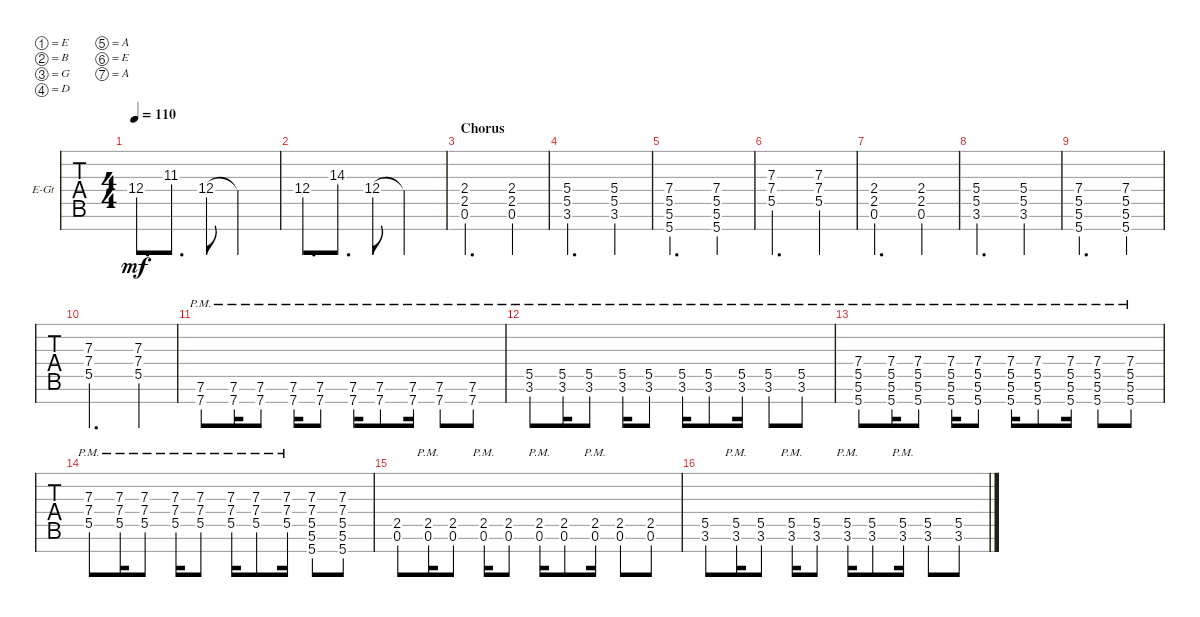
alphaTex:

\defaultSystemsLayout 4
\bracketExtendMode groupsimilarinstruments
\firstSystemTrackNameOrientation horizontal
\otherSystemsTrackNameOrientation horizontal
\track ("David" "E-Gt") {instrument distortionguitar}
\staff {tabs}
\tuning (E4 B3 G3 D3 A2 E2 A1)
\ts (4 4)
\tempo 110
\clef g2
\ks c
12.4.8{d dy mf} 11.3.8{d} 12.4.8 12.4{t}.2 |
12.4.8{d} 14.3.8{d} 12.4.8 12.4{t}.2 |
\section ("" "Chorus")
(0.6 2.5 2.4).2{d} (2.4 2.5 0.6).4 |
(3.6 5.5 5.4).2{d} (5.4 5.5 3.6).4 |
(5.5 7.4 5.6 5.7).2{d} (7.4 5.5 5.6 5.7).4 |
(5.5 7.4 7.3).2{d} (7.4 5.5 7.3).4 |
(0.6 2.5 2.4).2{d} (2.4 2.5 0.6).4 |
(3.6 5.5 5.4).2{d} (5.4 5.5 3.6).4 |
(5.5 7.4 5.6 5.7).2{d} (7.4 5.5 5.6 5.7).4 |
(5.5 7.4 7.3).2{d} (7.4 5.5 7.3).4 |
(7.6{pm} 7.7{pm}).8 (7.6{pm} 7.7{pm}).16 (7.7{pm} 7.6{pm}).8 (7.7{pm} 7.6{pm}).16 (7.6{pm} 7.7{pm}).8 (7.6{pm} 7.7{pm}).16 (7.7{pm} 7.6{pm}).8 (7.7{pm} 7.6{pm}).16 (7.6{pm} 7.7{pm}).8 (7.7{pm} 7.6{pm}).8 |
(3.6{pm} 5.5{pm}).8 (3.6{pm} 5.5{pm}).16 (3.6{pm} 5.5{pm}).8 (3.6{pm} 5.5{pm}).16 (3.6{pm} 5.5{pm}).8 (3.6{pm} 5.5{pm}).16 (3.6{pm} 5.5{pm}).8 (3.6{pm} 5.5{pm}).16 (3.6{pm} 5.5{pm}).8 (3.6{pm} 5.5{pm}).8 |
(5.6{pm} 5.5{pm} 5.7{pm} 7.4{pm}).8 (7.4{pm} 5.5{pm} 5.6{pm} 5.7{pm}).16 (5.5{pm} 7.4{pm} 5.6{pm} 5.7{pm}).8 (5.5{pm} 7.4{pm} 5.6{pm} 5.7{pm}).16 (7.4{pm} 5.5{pm} 5.6{pm} 5.7{pm}).8 (7.4{pm} 5.5{pm} 5.6{pm} 5.7{pm}).16 (5.5{pm} 7.4{pm} 5.6{pm} 5.7{pm}).8 (5.5{pm} 7.4{pm} 5.6{pm} 5.7{pm}).16 (7.4{pm} 5.5{pm} 5.6{pm} 5.7{pm}).8 (5.5{pm} 7.4{pm} 5.6{pm} 5.7{pm}).8 |
(7.4{pm} 7.3{pm} 5.5{pm}).8 (7.4{pm} 7.3{pm} 5.5{pm}).16 (7.3{pm} 7.4{pm} 5.5{pm}).8 (7.3{pm} 7.4{pm} 5.5{pm}).16 (7.3{pm} 7.4{pm} 5.5{pm}).8 (7.4{pm} 7.3{pm} 5.5{pm}).16 (7.3{pm} 7.4{pm} 5.5{pm}).8 (7.4{pm} 7.3{pm} 5.5{pm}).16 (7.3 7.4 5.5 5.7 5.6).8 (7.3 7.4 5.5 5.6 5.7).8 |
(0.6 2.5).8 (0.6{pm} 2.5{pm}).16 (0.6 2.5).8 (0.6{pm} 2.5{pm}).16 (0.6 2.5).8 (0.6{pm} 2.5{pm}).16 (0.6 2.5).8 (0.6{pm} 2.5{pm}).16 (0.6 2.5).8 (0.6 2.5).8 |
(3.6 5.5).8 (3.6{pm} 5.5{pm}).16 (3.6 5.5).8 (3.6{pm} 5.5{pm}).16 (3.6 5.5).8 (3.6{pm} 5.5{pm}).16 (3.6 5.5).8 (3.6{pm} 5.5{pm}).16 (3.6 5.5).8 (3.6 5.5).8
